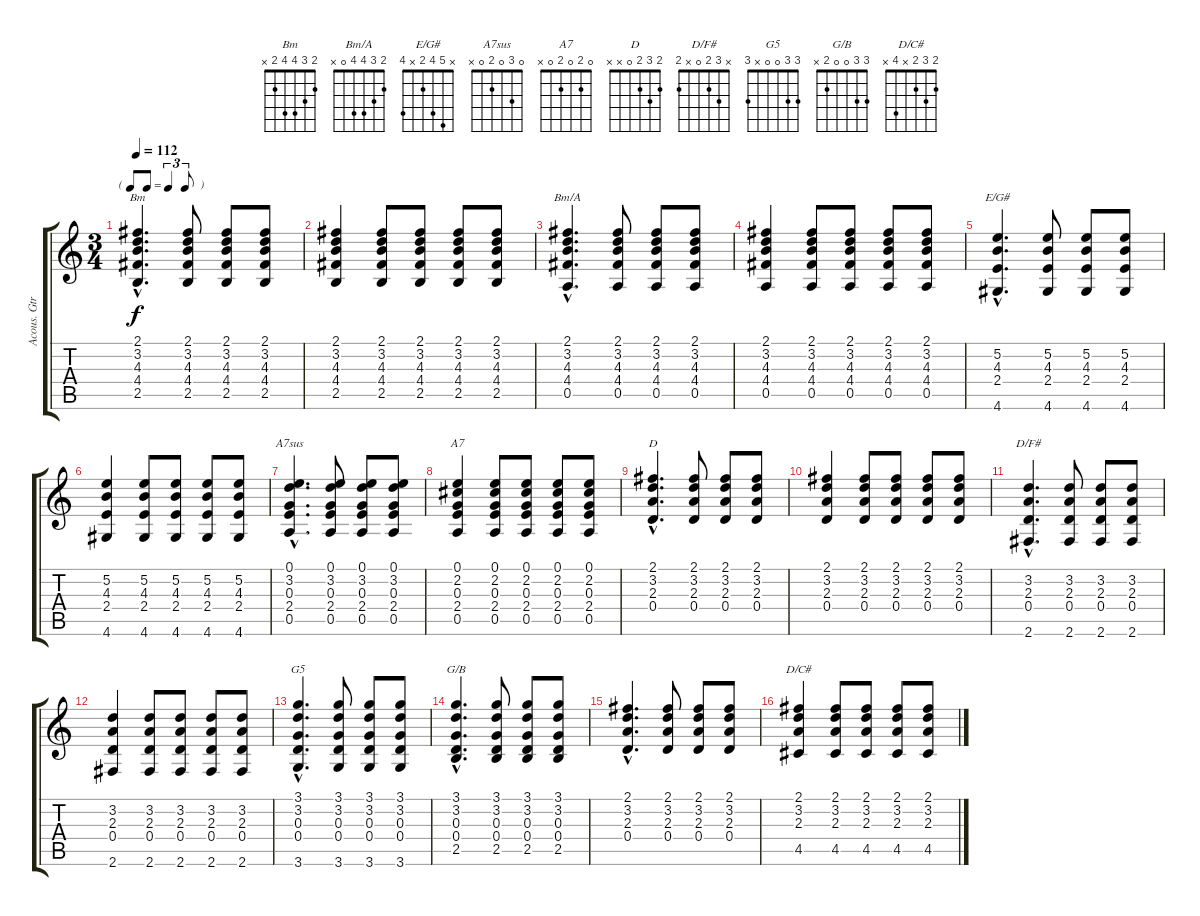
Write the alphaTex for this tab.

\track ("Acous. Gtr." "Acous. Gtr") {instrument acousticguitarnylon}
\staff {score tabs}
\tuning (E4 B3 G3 D3 A2 E2) {hide}
\chord ("Bm" 2 3 4 4 2 x)
\chord ("Bm/A" 2 3 4 4 0 x)
\chord ("E/G#" x 5 4 2 x 4)
\chord ("A7sus" 0 3 0 2 0 x)
\chord ("A7" 0 2 0 2 0 x)
\chord ("D" 2 3 2 0 x x)
\chord ("D/F#" x 3 2 0 x 2)
\chord ("G5" 3 3 0 0 x 3)
\chord ("G/B" 3 3 0 0 2 x)
\chord ("D/C#" 2 3 2 x 4 x)
\ts (3 4)
\tf triplet8th
\tempo 112
\clef g2
\ks c
(2.1{hac} 3.2{hac} 4.3{hac} 4.4{hac} 2.5{hac}).4{d ch "Bm" dy f instrument acousticguitarnylon} (2.1 3.2 4.3 4.4 2.5).8 (2.1 3.2 4.3 4.4 2.5).8 (2.1 3.2 4.3 4.4 2.5).8 |
(2.1 3.2 4.3 4.4 2.5).4 (2.1 3.2 4.3 4.4 2.5).8 (2.1 3.2 4.3 4.4 2.5).8 (2.1 3.2 4.3 4.4 2.5).8 (2.1 3.2 4.3 4.4 2.5).8 |
(2.1{hac} 3.2{hac} 4.3{hac} 4.4{hac} 0.5{hac}).4{d ch "Bm/A"} (2.1 3.2 4.3 4.4 0.5).8 (2.1 3.2 4.3 4.4 0.5).8 (2.1 3.2 4.3 4.4 0.5).8 |
(2.1 3.2 4.3 4.4 0.5).4 (2.1 3.2 4.3 4.4 0.5).8 (2.1 3.2 4.3 4.4 0.5).8 (2.1 3.2 4.3 4.4 0.5).8 (2.1 3.2 4.3 4.4 0.5).8 |
(5.2{hac} 4.3{hac} 2.4{hac} 4.6{hac}).4{d ch "E/G#"} (5.2 4.3 2.4 4.6).8 (5.2 4.3 2.4 4.6).8 (5.2 4.3 2.4 4.6).8 |
(5.2 4.3 2.4 4.6).4 (5.2 4.3 2.4 4.6).8 (5.2 4.3 2.4 4.6).8 (5.2 4.3 2.4 4.6).8 (5.2 4.3 2.4 4.6).8 |
(0.1{hac} 3.2{hac} 0.3{hac} 2.4{hac} 0.5{hac}).4{d ch "A7sus"} (0.1 3.2 0.3 2.4 0.5).8 (0.1 3.2 0.3 2.4 0.5).8 (0.1 3.2 0.3 2.4 0.5).8 |
(0.1 2.2 0.3 2.4 0.5).4{ch "A7"} (0.1 2.2 0.3 2.4 0.5).8 (0.1 2.2 0.3 2.4 0.5).8 (0.1 2.2 0.3 2.4 0.5).8 (0.1 2.2 0.3 2.4 0.5).8 |
(2.1{hac} 3.2{hac} 2.3{hac} 0.4{hac}).4{d ch "D"} (2.1 3.2 2.3 0.4).8 (2.1 3.2 2.3 0.4).8 (2.1 3.2 2.3 0.4).8 |
(2.1 3.2 2.3 0.4).4 (2.1 3.2 2.3 0.4).8 (2.1 3.2 2.3 0.4).8 (2.1 3.2 2.3 0.4).8 (2.1 3.2 2.3 0.4).8 |
(3.2{hac} 2.3{hac} 0.4{hac} 2.6{hac}).4{d ch "D/F#"} (3.2 2.3 0.4 2.6).8 (3.2 2.3 0.4 2.6).8 (3.2 2.3 0.4 2.6).8 |
(3.2 2.3 0.4 2.6).4 (3.2 2.3 0.4 2.6).8 (3.2 2.3 0.4 2.6).8 (3.2 2.3 0.4 2.6).8 (3.2 2.3 0.4 2.6).8 |
(3.1{hac} 3.2{hac} 0.3{hac} 0.4{hac} 3.6{hac}).4{d ch "G5"} (3.1 3.2 0.3 0.4 3.6).8 (3.1 3.2 0.3 0.4 3.6).8 (3.1 3.2 0.3 0.4 3.6).8 |
(3.1{hac} 3.2{hac} 0.3{hac} 0.4{hac} 2.5{hac}).4{d ch "G/B"} (3.1 3.2 0.3 0.4 2.5).8 (3.1 3.2 0.3 0.4 2.5).8 (3.1 3.2 0.3 0.4 2.5).8 |
(2.1{hac} 3.2{hac} 2.3{hac} 0.4{hac}).4{d} (2.1 3.2 2.3 0.4).8 (2.1 3.2 2.3 0.4).8 (2.1 3.2 2.3 0.4).8 |
(2.1 3.2 2.3 4.5).4{ch "D/C#"} (2.1 3.2 2.3 4.5).8 (2.1 3.2 2.3 4.5).8 (2.1 3.2 2.3 4.5).8 (2.1 3.2 2.3 4.5).8
